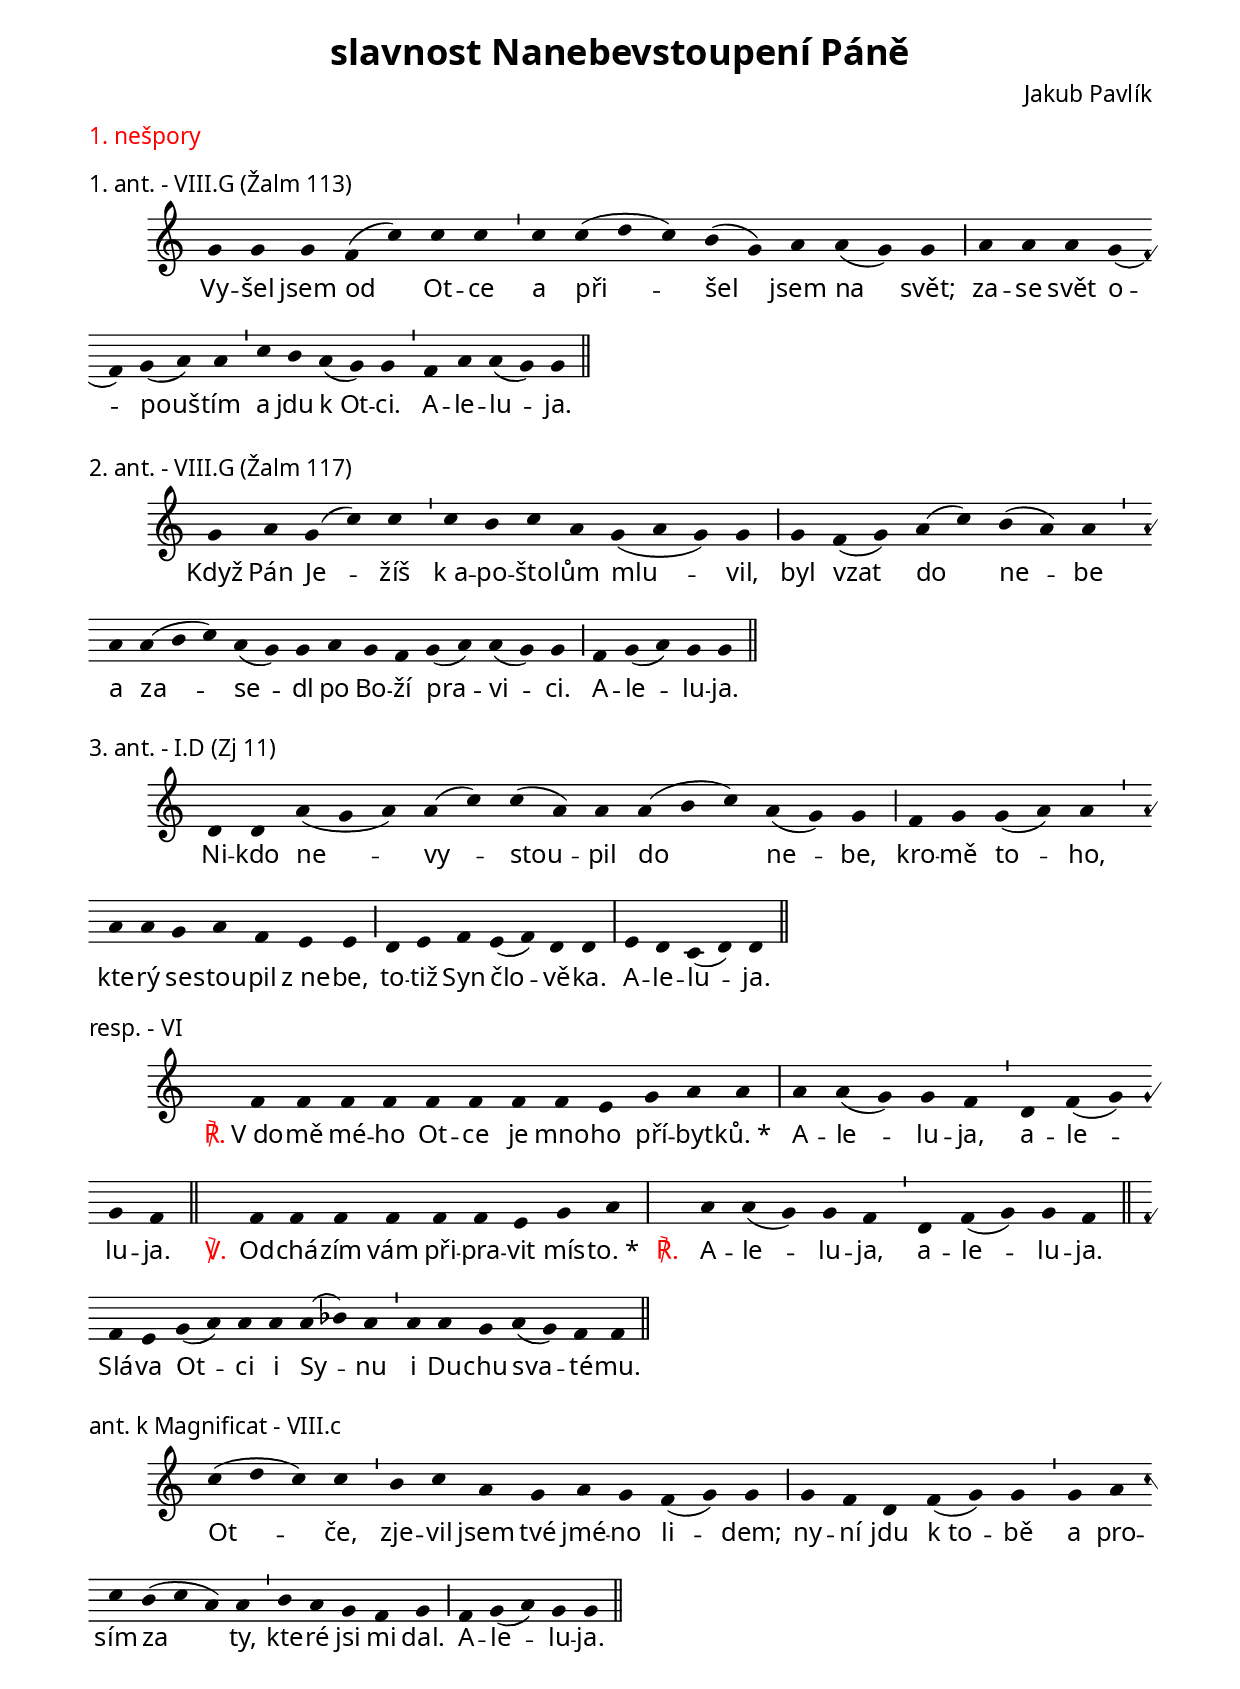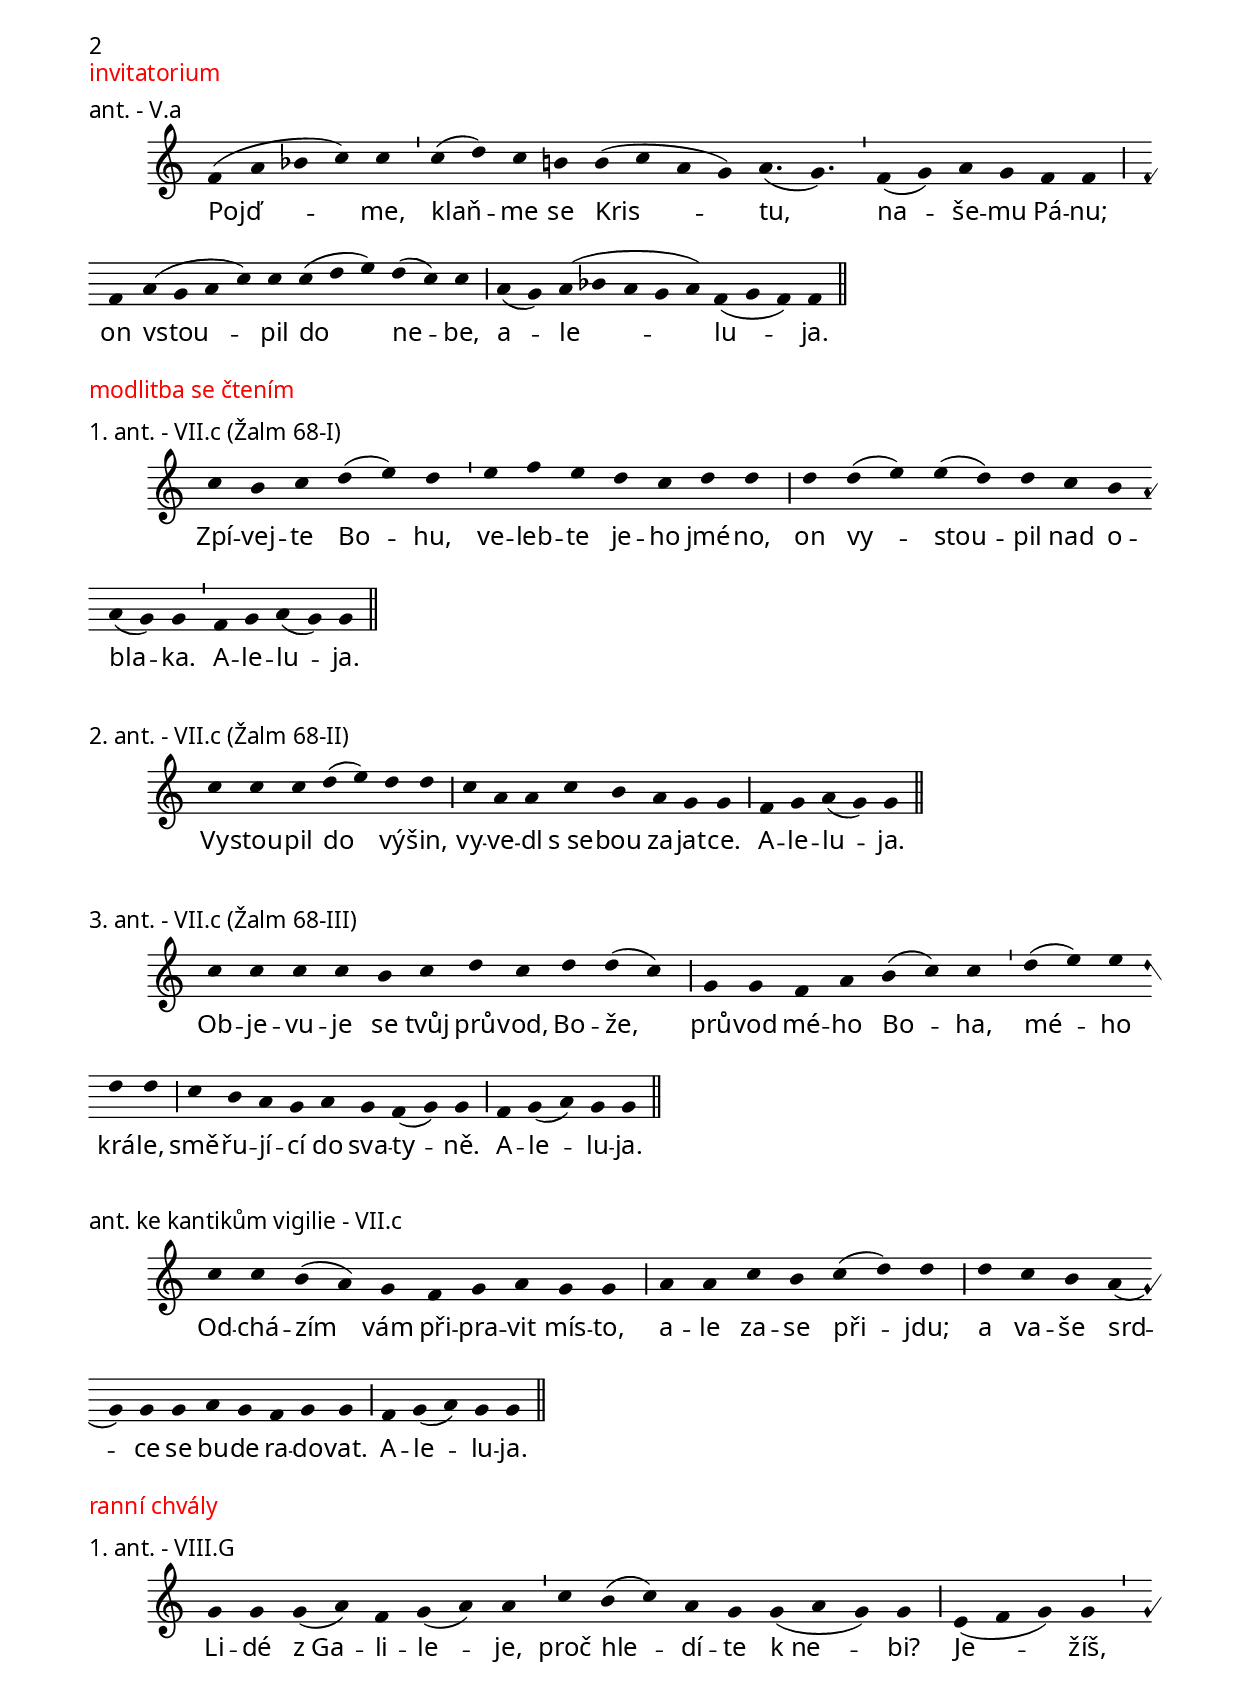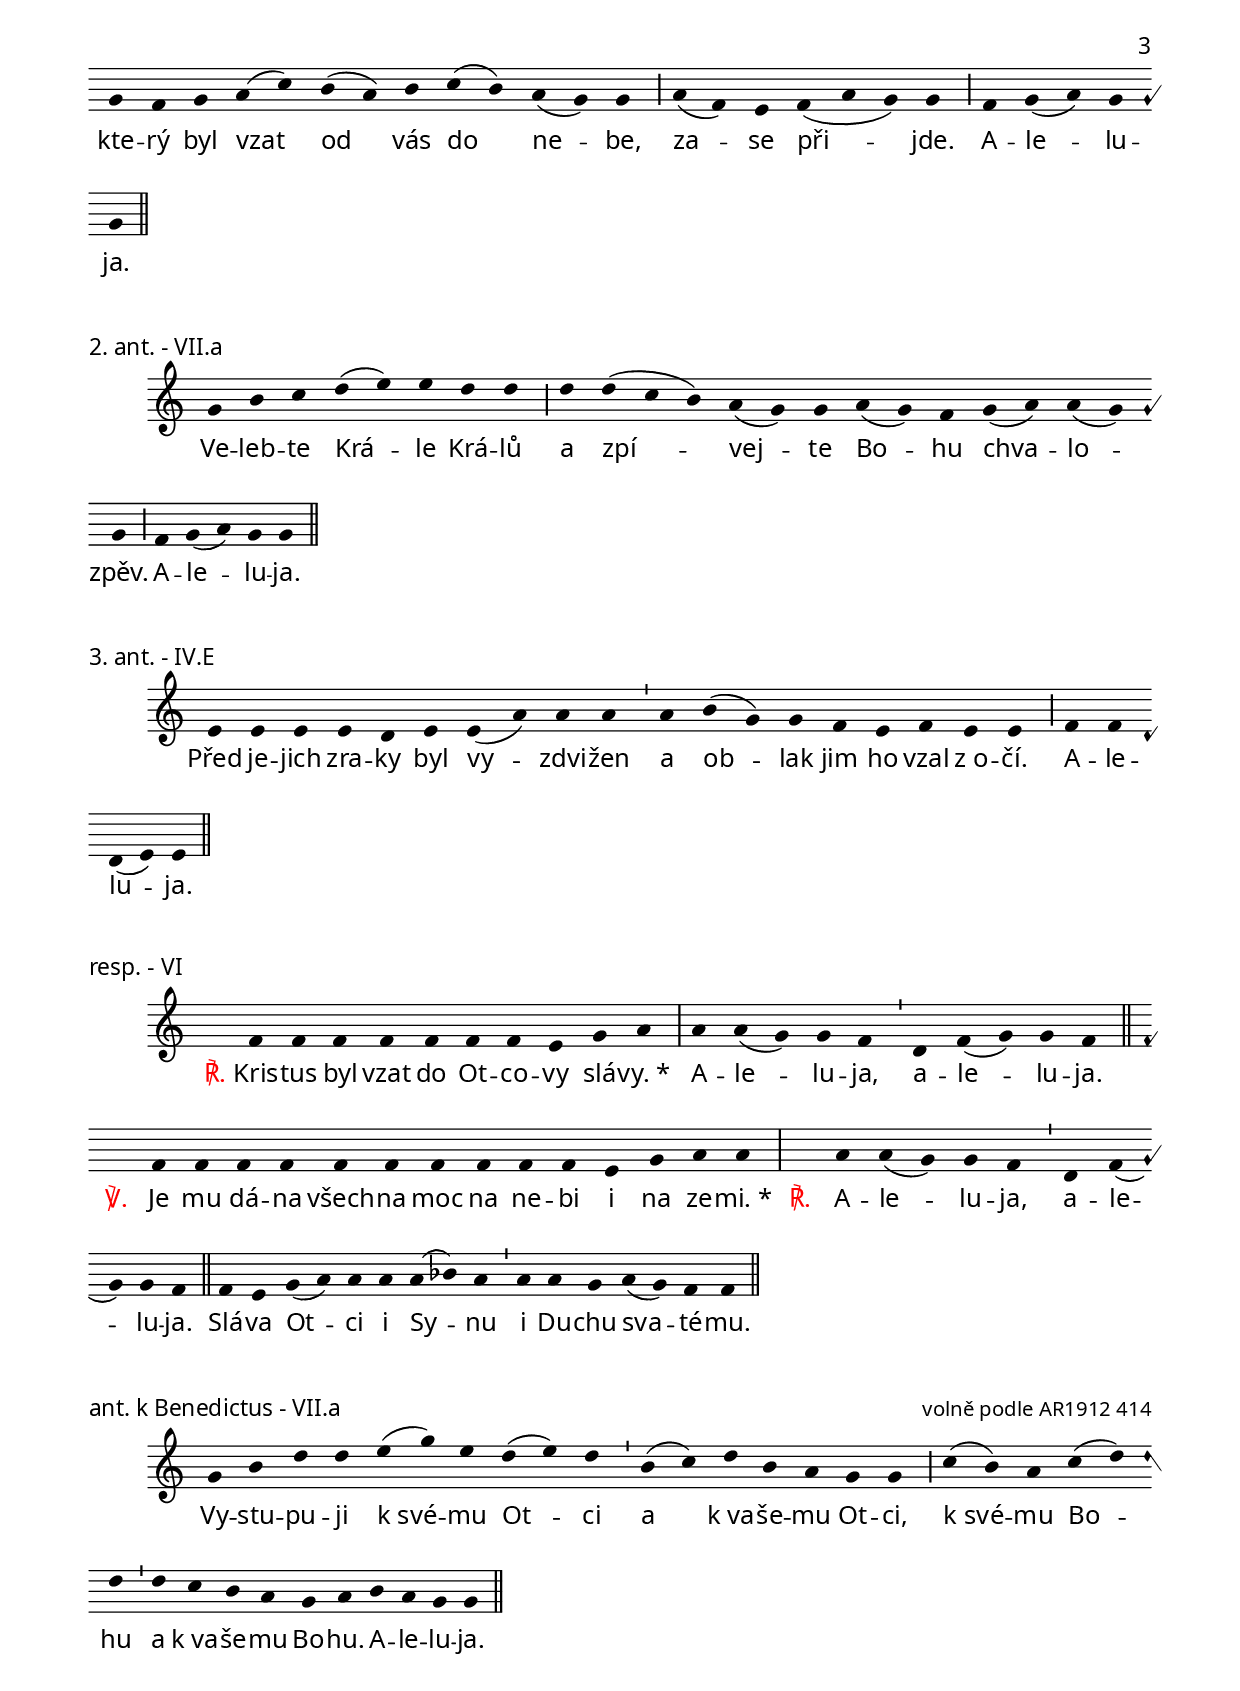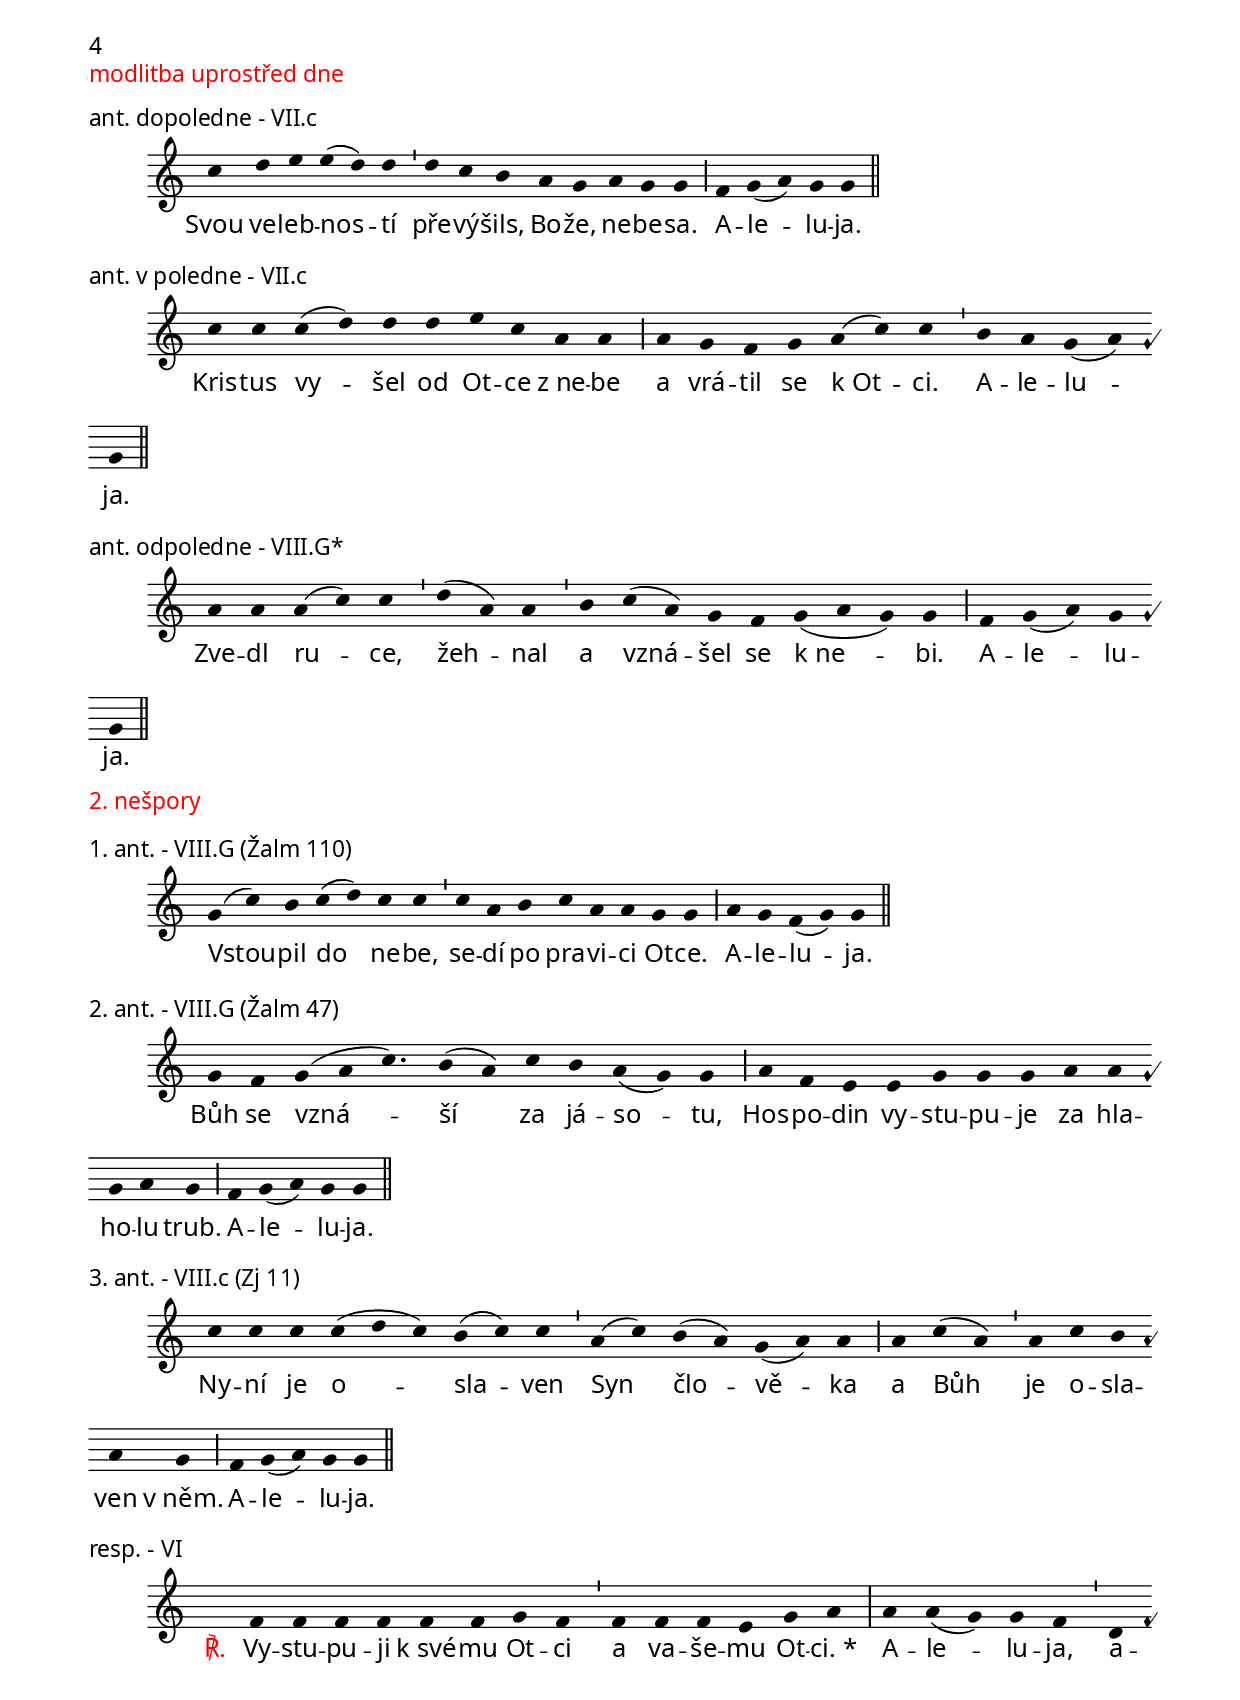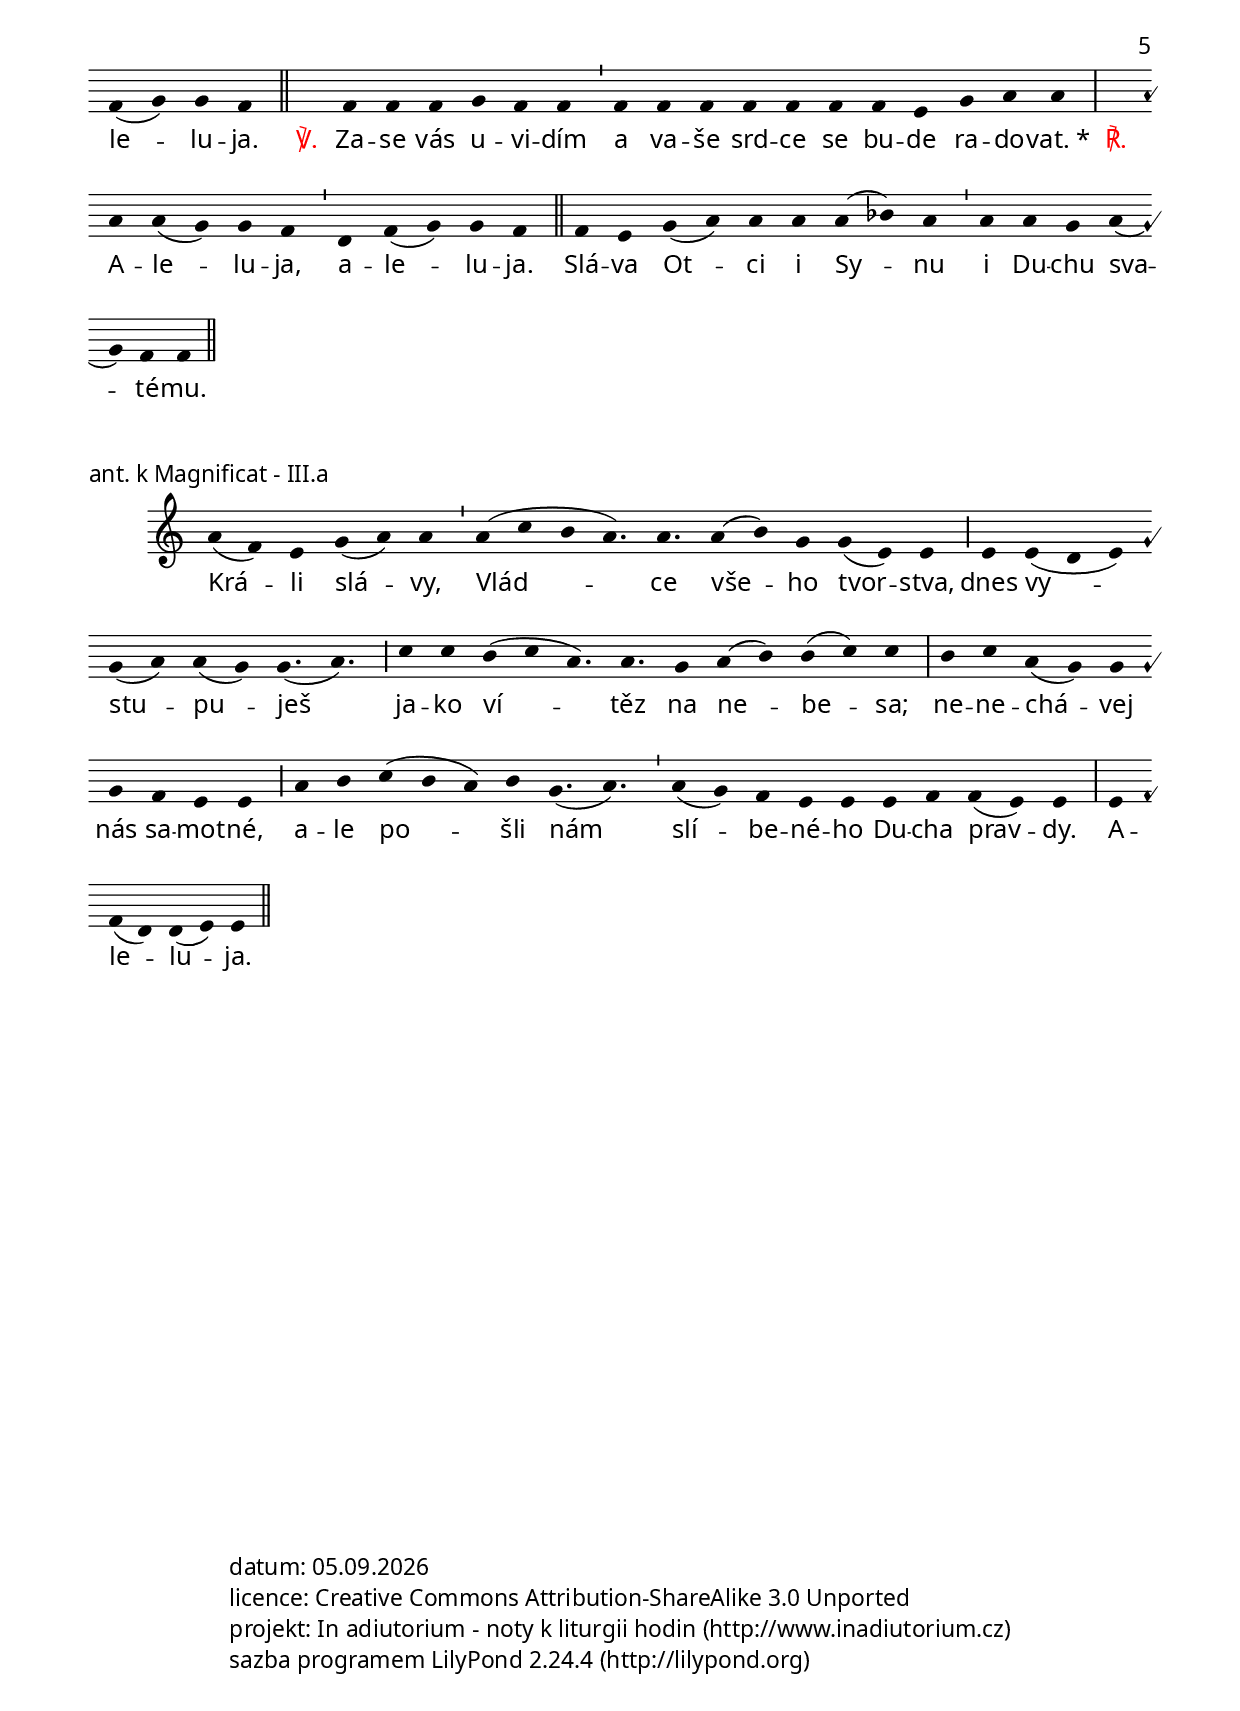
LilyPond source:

\version "2.14.2"

\header {
  title = "slavnost Nanebevstoupení Páně"
  composer = "Jakub Pavlík"
}

\include "spolecne.ly"
\include "dilyresponsorii.ly"

\markup {\nadpisHodinka {"1. nešpory"}}

\score {
  \relative c'' {
    \choralniRezim
    g4 g g f( c') c c \barMin
    c c( d c) b( g) a a( g) g \barMaior
    a a a g( f) g( a) a \barMin
    c b a( g) g \barMin
    f a a( g) g \barFinalis
  }
  \addlyrics {
    Vy -- šel jsem od Ot -- ce
    a při -- šel jsem na svět;
    za -- se svět o -- pouš -- tím a jdu k_Ot -- ci.
    A -- le -- lu -- ja.
  }
  \header {
    quid = "1. ant."
    modus = "VIII"
    differentia = "G"
    psalmus = "Žalm 113"
    id = "1ne-a1"
    piece = \markup {\sestavTitulek}
  }
}

\score {
  \relative c'' {
    \choralniRezim
    g4 a g( c) c \barMin
    c b c a g( a g) g \barMaior
    g f( g) a( c) b( a) a \barMin
    a a( b c) a( g) g a g f g( a) a( g) g \barMaior
    f g( a) g g \barFinalis
  }
  \addlyrics {
    Když Pán Je -- žíš
    k_a -- po -- što -- lům mlu -- vil,
    byl vzat do ne -- be
    a za -- se -- dl po Bo -- ží pra -- vi -- ci.
    A -- le -- lu -- ja.
  }
  \header {
    quid = "2. ant."
    modus = "VIII"
    differentia = "G"
    psalmus = "Žalm 117"
    id = "1ne-a2"
    piece = \markup {\sestavTitulek}
  }
}

\score {
  \relative c' {
    \choralniRezim
    d4 d a'( g a) a( c) c( a) a a( b c) a( g) g \barMaior
    f g g( a) a \barMin a a g a f e e \barMaior
    d e f e( f) d d \barMax
    e d c( d) d \barFinalis
  }
  \addlyrics {
    Ni -- kdo ne -- vy -- stou -- pil do ne -- be,
    kro -- mě to -- ho, kte -- rý se -- stou -- pil z_ne -- be,
    to -- tiž Syn člo -- vě -- ka.
    A -- le -- lu -- ja.
  }
  \header {
    quid = "3. ant."
    modus = "I"
    differentia = "D"
    psalmus = "Zj 11"
    id = "1ne-a3"
    piece = \markup {\sestavTitulek}
  }
}

\score {
  \relative c' {
    \choralniRezim

    % R
    \neviditelna f
    f4 f f f f f f f e g a a \barMax
    \respVIalelujaResponsum \barFinalis
    % V
    \neviditelna f
    f f f f f f e g a \barMax
    % R
    \neviditelna a
    \respVIalelujaResponsum \barFinalis
    % Slava
    \respVIalelujaDoxologie \barFinalis
  }
  \addlyrics {
    \Response V_do -- mě mé -- ho Ot -- ce je mno -- ho pří -- byt -- ků._*
    \textRespAleluja
    \Verse Od -- chá -- zím vám při -- pra -- vit mís -- to._*
    \Response \textRespAleluja
    \textRespDoxologie
  }
  \header {
    quid = "resp."
    modus = "VI"
    id = "1ne-resp"
    piece = \markup {\sestavTitulekResp}
  }
}

\score {
  \relative c'' {
    \choralniRezim
    c4( d c) c \barMin
    b c a g a g f( g) g \barMaior
    g f d f( g) g \barMin
    g a c b( c a) a \barMin
    b a g f g \barMaior
    f g( a) g g \barFinalis
  }
  \addlyrics {
    Ot -- če,
    zje -- vil jsem tvé jmé -- no li -- dem;
    ny -- ní jdu k_to -- bě
    a pro -- sím za ty,
    kte -- ré jsi mi dal.
    A -- le -- lu -- ja.
  }
  \header {
    quid = "ant. k Magnificat"
    modus = "VIII"
    differentia = "c"
    psalmus = ""
    id = "1ne-amag"
    piece = \markup {\sestavTitulekBezZalmu}
  }
}

\pageBreak % ZLOM

\markup {\nadpisHodinka {"invitatorium"}}

\score {
  \relative c' {
    \choralniRezim
    f4( a bes c) c \barMin
    c( d) c b! b( c a g) a4.( g) \barMin f4( g) a g f f \barMaior
    f4 a( g a c) c c( d e) d( c) c \barMaior
    a( g) a( bes a g a) f( g f) f \barFinalis
  }
  \addlyrics {
    Pojď -- me,
    klaň -- me se Kris -- tu, na -- še -- mu Pá -- nu;
    on vstou -- pil do ne -- be,
    a -- le -- lu -- ja.
  }
  \header {
    quid = "ant."
    modus = "V"
    differentia = "a"
    psalmus = ""
    id = "invit"
    piece = \markup {\sestavTitulekBezZalmu}
  }
}

\markup {\nadpisHodinka {"modlitba se čtením"}}

\score {
  \relative c'' {
    \choralniRezim
    c4 b c d( e) d \barMin
    e f e d c d d \barMaior
    d d( e) e( d) d c b a( g) g \barMin
    f g a( g) g \barFinalis
  }
  \addlyrics {
    Zpí -- vej -- te Bo -- hu,
    ve -- leb -- te je -- ho jmé -- no,
    on vy -- stou -- pil nad o -- bla -- ka.
    A -- le -- lu -- ja.
  }
  \header {
    quid = "1. ant."
    modus = "VII"
    differentia = "c"
    psalmus = "Žalm 68-I"
    id = "mc-a1"
    piece = \markup {\sestavTitulek}
  }
}

\score {
  \relative c'' {
    \choralniRezim
    c4 c c d( e) d d \barMaior
    c a a c b a g g \barMaior
    f g a( g) g \barFinalis
  }
  \addlyrics {
    Vy -- stou -- pil do vý -- šin,
    vy -- ve -- dl s_se -- bou za -- jat -- ce.
    A -- le -- lu -- ja.
  }
  \header {
    quid = "2. ant."
    modus = "VII"
    differentia = "c"
    psalmus = "Žalm 68-II"
    id = "mc-a2"
    piece = \markup {\sestavTitulek}
  }
}

\score {
  \relative c'' {
    \choralniRezim
    c4 c c c b c d c d d( c) \barMaior
    g g f a b( c) c \barMin d( e) e d d \barMaior
    c b a g a g f( g) g \barMaior
    f g( a) g g \barFinalis
  }
  \addlyrics {
    Ob -- je -- vu -- je se tvůj prů -- vod, Bo -- že,
    prů -- vod mé -- ho Bo -- ha, mé -- ho krá -- le,
    smě -- řu -- jí -- cí do sva -- ty -- ně.
    A -- le -- lu -- ja.
  }
  \header {
    quid = "3. ant."
    modus = "VII"
    differentia = "c"
    psalmus = "Žalm 68-III"
    id = "mc-a3"
    piece = \markup {\sestavTitulek}
  }
}

\score {
  \relative c'' {
    \choralniRezim
    c4 c b( a) g f g a g g \barMaior
    a a c b c( d) d \barMaior
    d c b a( g) g g a g f g g \barMaior
    f g( a) g g \barFinalis
  }
  \addlyrics {
    Od -- chá -- zím vám při -- pra -- vit mís -- to,
    a -- le za -- se při -- jdu;
    a va -- še srd -- ce se bu -- de ra -- do -- vat.
    A -- le -- lu -- ja.
  }
  \header {
    quid = "ant. ke kantikům vigilie"
    modus = "VII"
    differentia = "c"
    psalmus = ""
    fial = "antifony/velikonoce_tyden4.ly#pa-aben?zacatek"
    id = "mc-avig"
    piece = \markup {\sestavTitulekBezZalmu}
  }
}

\markup {\nadpisHodinka {"ranní chvály"}}

\score {
  \relative c'' {
    \choralniRezim
    g4 g g( a) f g( a) a \barMin
    c b( c) a g g( a g) g \barMaior
    e( f g) g \barMin
    g f g a( c) b( a) b c( b) a( g) g \barMaior
    a( f) e f( a g) g \barMaior
    f g( a) g g \barFinalis
  }
  \addlyrics {
    Li -- dé z_Ga -- li -- le -- je,
    proč hle -- dí -- te k_ne -- bi?
    Je -- žíš,
    kte -- rý byl vzat od vás do ne -- be,
    za -- se při -- jde.
    A -- le -- lu -- ja.
  }
  \header {
    quid = "1. ant."
    modus = "VIII"
    differentia = "G"
    psalmus = ""
    id = "rch-a1"
    piece = \markup {\sestavTitulekBezZalmu}
  }
}

\score {
  \relative c'' {
    \choralniRezim
    g4 b c d( e) e d d \barMaior
    d d( c b) a( g) g a( g) f g( a) a( g) g \barMaior
    f g( a) g g \barFinalis
  }
  \addlyrics {
    Ve -- leb -- te Krá -- le Krá -- lů
    a zpí -- vej -- te Bo -- hu chva -- lo -- zpěv.
    A -- le -- lu -- ja.
  }
  \header {
    quid = "2. ant."
    modus = "VII"
    differentia = "a"
    psalmus = ""
    id = "rch-a2"
    piece = \markup {\sestavTitulekBezZalmu}
  }
}

\score {
  \relative c' {
    \choralniRezim
    e4 e e e d e e( a) a a \barMin
    a b( g) g f e f e e \barMaior
    f f d( e) e \barFinalis
  }
  \addlyrics {
    Před je -- jich zra -- ky byl vy -- zdvi -- žen
    a ob -- lak jim ho vzal z_o -- čí.
    A -- le -- lu -- ja.
  }
  \header {
    quid = "3. ant."
    modus = "IV"
    differentia = "E"
    psalmus = ""
    id = "rch-a3"
    piece = \markup {\sestavTitulekBezZalmu}
  }
}

\score {
  \relative c' {
    \choralniRezim

    % R
    \neviditelna f
    f4 f f f f f f e g a \barMax
    \respVIalelujaResponsum \barFinalis
    % V
    \neviditelna f
    f f f f f f f f f f e g a a \barMax
    % R
    \neviditelna a
    \respVIalelujaResponsum \barFinalis
    % Slava
    \respVIalelujaDoxologie \barFinalis
  }
  \addlyrics {
    \Response Kris -- tus byl vzat do Ot -- co -- vy slá -- vy._* \textRespAleluja
    \Verse Je mu dá -- na všech -- na moc na ne -- bi i na ze -- mi._*
    \Response \textRespAleluja
    \textRespDoxologie
  }
  \header {
    quid = "resp."
    modus = "VI"
    id = "rch-resp"
    piece = \markup {\sestavTitulekResp}
  }
}


\score {
  \relative c'' {
    \choralniRezim
    g4 b d d e( g) e d( e) d \barMin
    b( c) d b a g g \barMaior
    c( b) a c( d) d \barMin
    d c b a g a
    b a g g \barFinalis
  }
  \addlyrics {
    Vy -- stu -- pu -- ji k_své -- mu Ot -- ci
    a k_va -- še -- mu Ot -- ci,
    k_své -- mu Bo -- hu
    a k_va -- še -- mu Bo -- hu.
    A -- le -- lu -- ja.
  }
  \header {
    fons_externus = "volně podle AR1912 414"
    quid = "ant. k Benedictus"
    modus = "VII"
    differentia = "a"
    psalmus = ""
    id = "rch-aben"
    piece = \markup {\sestavTitulekBezZalmu}
  }
}

\pageBreak % ZLOM

\markup {\nadpisHodinka {"modlitba uprostřed dne"}}

\score {
  \relative c'' {
    \choralniRezim
    c4 d e e( d) d \barMin
    d c b a g a g g \barMaior
    f g( a) g g \barFinalis
  }
  \addlyrics {
    Svou ve -- leb -- nos -- tí
    pře -- vý -- šils, Bo -- že, ne -- be -- sa.
    A -- le -- lu -- ja.
  }
  \header {
    quid = "ant. dopoledne"
    modus = "VII"
    differentia = "c"
    psalmus = ""
    id = "tercie"
    piece = \markup {\sestavTitulekBezZalmu}
  }
}

\score {
  \relative c'' {
    \choralniRezim
    c4 c c( d) d d e c a a \barMaior
    a g f g a( c) c \barMin
    b a g( a) g \barFinalis
  }
  \addlyrics {
    Kris -- tus vy -- šel od Ot -- ce z_ne -- be
    a vrá -- til se k_Ot -- ci.
    A -- le -- lu -- ja.
  }
  \header {
    quid = "ant. v poledne"
    modus = "VII"
    differentia = "c"
    psalmus = ""
    id = "sexta"
    piece = \markup {\sestavTitulekBezZalmu}
  }
}

\score {
  \relative c'' {
    \choralniRezim
    a4 a a( c) c \barMin
    d( a) a \barMin
    b c( a) g f g( a g) g \barMaior
    f g( a) g4 g \barFinalis
  }
  \addlyrics {
    Zve -- dl ru -- ce,
    žeh -- nal
    a vzná -- šel se k_ne -- bi.
    A -- le -- lu -- ja.
  }
  \header {
    quid = "ant. odpoledne"
    modus = "VIII"
    differentia = "G*"
    psalmus = ""
    id = "nona"
    piece = \markup {\sestavTitulekBezZalmu}
  }
}

\markup {\nadpisHodinka {"2. nešpory"}}

\score {
  \relative c'' {
    \choralniRezim
    g4( c) b c( d) c c \barMin
    c a b c a a g g \barMaior
    a g f( g) g \barFinalis
  }
  \addlyrics {
    Vstou -- pil do ne -- be,
    se -- dí po pra -- vi -- ci Ot -- ce.
    A -- le -- lu -- ja.
  }
  \header {
    quid = "1. ant."
    modus = "VIII"
    differentia = "G"
    psalmus = "Žalm 110"
    id = "2ne-a1"
    piece = \markup {\sestavTitulek}
  }
}

\score {
  \relative c'' {
    \choralniRezim
    g4 f g( a c4.) b4( a) c b a( g) g \barMaior
    a f e e g g g a a g a g \barMaior
    f g( a) g g \barFinalis
  }
  \addlyrics {
    Bůh se vzná -- ší za já -- so -- tu,
    Hos -- po -- din vy -- stu -- pu -- je za hla -- ho -- lu trub.
    A -- le -- lu -- ja.
  }
  \header {
    quid = "2. ant."
    modus = "VIII"
    differentia = "G"
    psalmus = "Žalm 47"
    id = "2ne-a2"
    piece = \markup {\sestavTitulek}
  }
}

\score {
  \relative c'' {
    \choralniRezim
    c4 c c c( d c) b( c) c \barMin
    a( c) b( a) g( a) a \barMaior
    a c( a) \barMin
    a c b a g \barMaior
    f g( a) g g \barFinalis
  }
  \addlyrics {
    Ny -- ní je o -- sla -- ven
    Syn člo -- vě -- ka
    a Bůh
    je o -- sla -- ven v_něm.
    A -- le -- lu -- ja.
  }
  \header {
    quid = "3. ant."
    modus = "VIII"
    differentia = "c"
    psalmus = "Zj 11"
    id = "2ne-a3"
    piece = \markup {\sestavTitulek}
  }
}

\score {
  \relative c' {
    \choralniRezim

    % R
    \neviditelna f
    f4 f f f f f g f \barMin f f f e g a \barMax
    \respVIalelujaResponsum \barFinalis
    % V
    \neviditelna f
    f f f g f f \barMin f f f f f f f e g a a \barMax
    % R
    \neviditelna a
    \respVIalelujaResponsum \barFinalis
    % Slava
    \respVIalelujaDoxologie \barFinalis
  }
  \addlyrics {
    \Response Vy -- stu -- pu -- ji k_své -- mu Ot -- ci a va -- še -- mu Ot -- ci._* \textRespAleluja
    \Verse Za -- se vás u -- vi -- dím a va -- še srd -- ce se bu -- de ra -- do -- vat._*
    \Response \textRespAleluja
    \textRespDoxologie
  }
  \header {
    quid = "resp."
    modus = "VI"
    id = "2ne-resp"
    piece = \markup {\sestavTitulekResp}
  }
}

\score {
  \relative c'' {
    \choralniRezim
    a4( f) e g( a) a \barMin
    a( c b a4.) a a4( b) g g( e) e \barMaior
    e e( d e) g( a) a( g) g4.( a) \barMaior
    c4 c b( c a4.) a g4 a( b) b( c) c \barMax

    b c a( g) g g f e e \barMaior
    a b c( b a) b g4.( a) \barMin
    a4( g) f e e e f f( e) e \barMax
    e f( d) d( e) e \barFinalis
  }
  \addlyrics {
    Krá -- li slá -- vy,
    Vlád -- ce vše -- ho tvor -- stva,
    dnes vy -- stu -- pu -- ješ
    ja -- ko ví -- těz na ne -- be -- sa;

    ne -- ne -- chá -- vej nás sa -- mot -- né,
    a -- le po -- šli nám slí -- be -- né -- ho Du -- cha prav -- dy.
    A -- le -- lu -- ja.
  }
  \header {
    quid = "ant. k Magnificat"
    modus = "III"
    differentia = "a"
    psalmus = ""
    placet = "přijde mi povedená, ale bude vhodné vyzkoušet i adaptaci nápěvu latinské předlohy"
    id = "2ne-amag"
    piece = \markup {\sestavTitulekBezZalmu}
  }
}